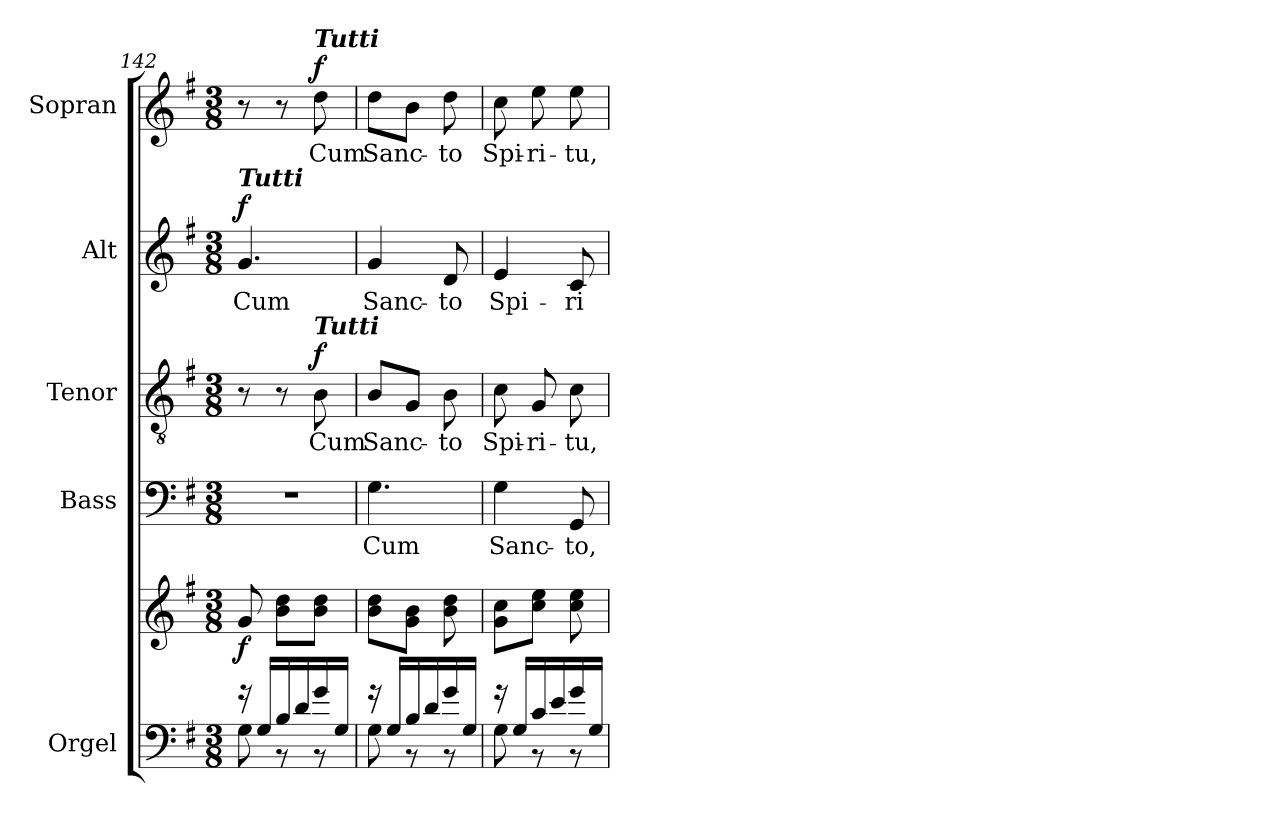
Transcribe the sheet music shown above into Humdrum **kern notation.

**kern	**kern	**dynam	**kern	**text	**kern	**text	**dynam	**kern	**text	**dynam	**kern	**text	**dynam
*part5	*part5	*part5	*part4	*part4	*part3	*part3	*part3	*part2	*part2	*part2	*part1	*part1	*part1
*staff6	*staff5	*staff5/6	*staff4	*staff4	*staff3	*staff3	*staff3	*staff2	*staff2	*staff2	*staff1	*staff1	*staff1
*I"Orgel	*	*	*I"Bass	*	*I"Tenor	*	*	*I"Alt	*	*	*I"Sopran	*	*
*I'Org.	*	*	*I'B.	*	*I'T.	*	*	*I'A.	*	*	*I'S.	*	*
*clefF4	*clefG2	*	*clefF4	*	*clefGv2	*	*	*clefG2	*	*	*clefG2	*	*
*k[f#]	*k[f#]	*	*k[f#]	*	*k[f#]	*	*	*k[f#]	*	*	*k[f#]	*	*
*G:	*G:	*	*G:	*	*G:	*	*	*G:	*	*	*G:	*	*
*M3/8	*M3/8	*	*M3/8	*	*M3/8	*	*	*M3/8	*	*	*M3/8	*	*
=142	=142	=142	=142	=142	=142	=142	=142	=142	=142	=142	=142	=142	=142
*^	*	*	*	*	*	*	*	*	*	*	*	*	*
!	!	!	!	!	!	!	!	!	!LO:TX:a:Bi:t=Tutti	!	!	!	!	!
!	!	!	!LO:DY:b	!	!	!	!	!	!	!LO:LY:b	!LO:DY:a	!	!	!
16rf	8G\	8g/	f	4.r	.	8r	.	.	4.g/	Cum	f	8r	.	.
16G/LL	.	.	.	.	.	.	.	.	.	.	.	.	.	.
16B/	8r	8b\ 8dd\L	.	.	.	8r	.	.	.	.	.	8r	.	.
16d/	.	.	.	.	.	.	.	.	.	.	.	.	.	.
!	!	!	!	!	!	!	!	!	!	!	!	!LO:TX:a:Bi:t=Tutti	!	!
!	!	!	!	!	!	!LO:TX:a:Bi:t=Tutti	!	!	!	!	!	!	!	!
!	!	!	!	!	!	!	!LO:LY:b	!LO:DY:a	!	!	!	!	!LO:LY:b	!LO:DY:a
16g/	8r	8b\ 8dd\J	.	.	.	8B\	Cum	f	.	.	.	8dd\	Cum	f
16G/JJ	.	.	.	.	.	.	.	.	.	.	.	.	.	.
=143	=143	=143	=143	=143	=143	=143	=143	=143	=143	=143	=143	=143	=143	=143
!	!	!	!	!	!LO:LY:b	!	!LO:LY:b	!	!	!LO:LY:b	!	!	!LO:LY:b	!
16rf	8G\	8b\ 8dd\L	.	4.G\	Cum	8B/L	Sanc-	.	4g/	Sanc-	.	8dd\L	Sanc-	.
16G/LL	.	.	.	.	.	.	.	.	.	.	.	.	.	.
16B/	8r	8g\ 8b\J	.	.	.	8G/J	.	.	.	.	.	8b\J	.	.
16d/	.	.	.	.	.	.	.	.	.	.	.	.	.	.
!	!	!	!	!	!	!	!LO:LY:b	!	!	!LO:LY:b	!	!	!LO:LY:b	!
16g/	8r	8b\ 8dd\	.	.	.	8B\	-to	.	8d/	-to	.	8dd\	-to	.
16G/JJ	.	.	.	.	.	.	.	.	.	.	.	.	.	.
!!LO:LB:g=z
=144	=144	=144	=144	=144	=144	=144	=144	=144	=144	=144	=144	=144	=144	=144
!	!	!	!	!	!LO:LY:b	!	!LO:LY:b	!	!	!LO:LY:b	!	!	!LO:LY:b	!
16rf	8G\	8g\ 8cc\L	.	4G\	Sanc-	8c\	Spi-	.	4e/	Spi-	.	8cc\	Spi-	.
16G/LL	.	.	.	.	.	.	.	.	.	.	.	.	.	.
!	!	!	!	!	!	!	!LO:LY:b	!	!	!	!	!	!LO:LY:b	!
16c/	8r	8cc\ 8ee\J	.	.	.	8G/	-ri-	.	.	.	.	8ee\	-ri-	.
16e/	.	.	.	.	.	.	.	.	.	.	.	.	.	.
!	!	!	!	!	!LO:LY:b	!	!LO:LY:b	!	!	!LO:LY:b	!	!	!LO:LY:b	!
16g/	8r	8cc\ 8ee\	.	8GG/	-to,	8c\	-tu,	.	8c/	-ri-	.	8ee\	-tu,	.
16G/JJ	.	.	.	.	.	.	.	.	.	.	.	.	.	.
*v	*v	*	*	*	*	*	*	*	*	*	*	*	*	*
=	=	=	=	=	=	=	=	=	=	=	=	=	=
*-	*-	*-	*-	*-	*-	*-	*-	*-	*-	*-	*-	*-	*-
